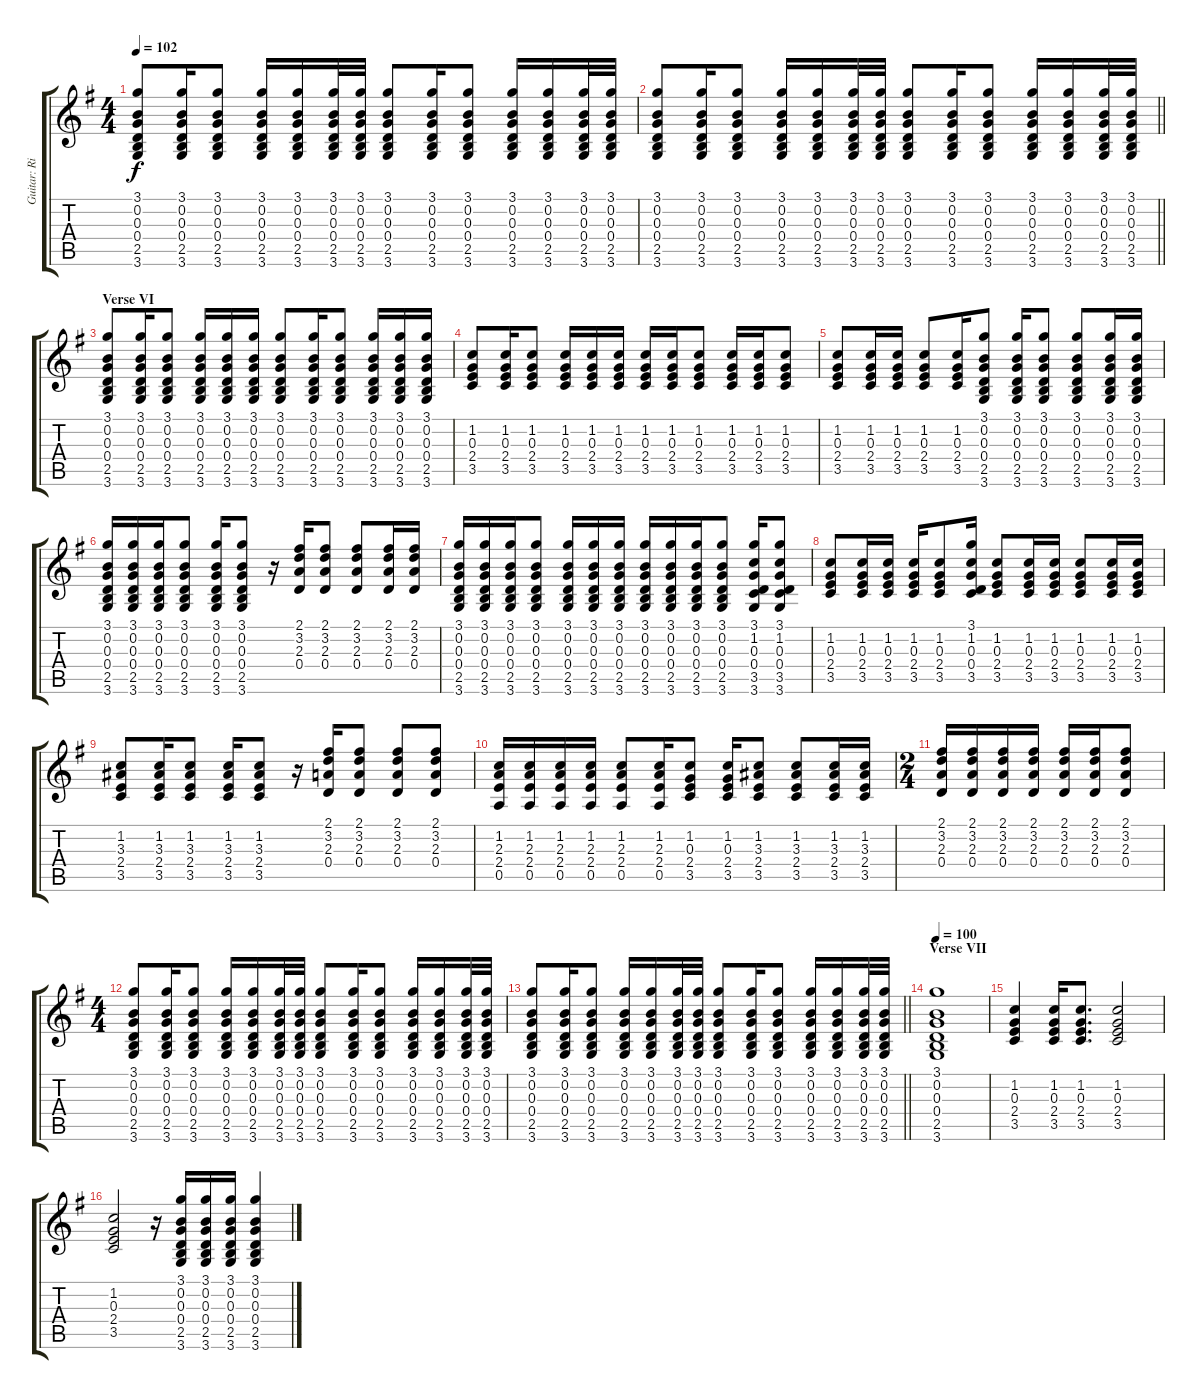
\track ("Guitar: Richard" "Guitar: Ri") {instrument electricguitarclean}
\staff {score tabs}
\tuning (E4 B3 G3 D3 A2 E2) {hide}
\ts (4 4)
\tempo 102
\clef g2
\ks g
(3.1 0.2 0.3 0.4 2.5 3.6).8{dy f} (3.1 0.2 0.3 0.4 2.5 3.6).16 (3.1 0.2 0.3 0.4 2.5 3.6).8 (3.1 0.2 0.3 0.4 2.5 3.6).16 (3.1 0.2 0.3 0.4 2.5 3.6).16 (3.1 0.2 0.3 0.4 2.5 3.6).32 (3.1 0.2 0.3 0.4 2.5 3.6).32 (3.1 0.2 0.3 0.4 2.5 3.6).8 (3.1 0.2 0.3 0.4 2.5 3.6).16 (3.1 0.2 0.3 0.4 2.5 3.6).8 (3.1 0.2 0.3 0.4 2.5 3.6).16 (3.1 0.2 0.3 0.4 2.5 3.6).16 (3.1 0.2 0.3 0.4 2.5 3.6).32 (3.1 0.2 0.3 0.4 2.5 3.6).32 |
\barLineRight lightlight
(3.1 0.2 0.3 0.4 2.5 3.6).8 (3.1 0.2 0.3 0.4 2.5 3.6).16 (3.1 0.2 0.3 0.4 2.5 3.6).8 (3.1 0.2 0.3 0.4 2.5 3.6).16 (3.1 0.2 0.3 0.4 2.5 3.6).16 (3.1 0.2 0.3 0.4 2.5 3.6).32 (3.1 0.2 0.3 0.4 2.5 3.6).32 (3.1 0.2 0.3 0.4 2.5 3.6).8 (3.1 0.2 0.3 0.4 2.5 3.6).16 (3.1 0.2 0.3 0.4 2.5 3.6).8 (3.1 0.2 0.3 0.4 2.5 3.6).16 (3.1 0.2 0.3 0.4 2.5 3.6).16 (3.1 0.2 0.3 0.4 2.5 3.6).32 (3.1 0.2 0.3 0.4 2.5 3.6).32 |
\section ("" "Verse VI")
(3.1 0.2 0.3 0.4 2.5 3.6).8 (3.1 0.2 0.3 0.4 2.5 3.6).16 (3.1 0.2 0.3 0.4 2.5 3.6).8 (3.1 0.2 0.3 0.4 2.5 3.6).16 (3.1 0.2 0.3 0.4 2.5 3.6).16 (3.1 0.2 0.3 0.4 2.5 3.6).16 (3.1 0.2 0.3 0.4 2.5 3.6).8 (3.1 0.2 0.3 0.4 2.5 3.6).16 (3.1 0.2 0.3 0.4 2.5 3.6).8 (3.1 0.2 0.3 0.4 2.5 3.6).16 (3.1 0.2 0.3 0.4 2.5 3.6).16 (3.1 0.2 0.3 0.4 2.5 3.6).16 |
(1.2 0.3 2.4 3.5).8 (1.2 0.3 2.4 3.5).16 (1.2 0.3 2.4 3.5).8 (1.2 0.3 2.4 3.5).16 (1.2 0.3 2.4 3.5).16 (1.2 0.3 2.4 3.5).16 (1.2 0.3 2.4 3.5).16 (1.2 0.3 2.4 3.5).16 (1.2 0.3 2.4 3.5).8 (1.2 0.3 2.4 3.5).16 (1.2 0.3 2.4 3.5).16 (1.2 0.3 2.4 3.5).8 |
(1.2 0.3 2.4 3.5).8 (1.2 0.3 2.4 3.5).16 (1.2 0.3 2.4 3.5).16 (1.2 0.3 2.4 3.5).8 (1.2 0.3 2.4 3.5).16 (3.1 0.2 0.3 0.4 2.5 3.6).8 (3.1 0.2 0.3 0.4 2.5 3.6).16 (3.1 0.2 0.3 0.4 2.5 3.6).8 (3.1 0.2 0.3 0.4 2.5 3.6).8 (3.1 0.2 0.3 0.4 2.5 3.6).16 (3.1 0.2 0.3 0.4 2.5 3.6).16 |
(3.1 0.2 0.3 0.4 2.5 3.6).16 (3.1 0.2 0.3 0.4 2.5 3.6).16 (3.1 0.2 0.3 0.4 2.5 3.6).16 (3.1 0.2 0.3 0.4 2.5 3.6).8 (3.1 0.2 0.3 0.4 2.5 3.6).16 (3.1 0.2 0.3 0.4 2.5 3.6).8 r.16 (2.1 3.2 2.3 0.4).16 (2.1 3.2 2.3 0.4).8 (2.1 3.2 2.3 0.4).8 (2.1 3.2 2.3 0.4).16 (2.1 3.2 2.3 0.4).16 |
(3.1 0.2 0.3 0.4 2.5 3.6).16 (3.1 0.2 0.3 0.4 2.5 3.6).16 (3.1 0.2 0.3 0.4 2.5 3.6).16 (3.1 0.2 0.3 0.4 2.5 3.6).8 (3.1 0.2 0.3 0.4 2.5 3.6).16 (3.1 0.2 0.3 0.4 2.5 3.6).16 (3.1 0.2 0.3 0.4 2.5 3.6).16 (3.1 0.2 0.3 0.4 2.5 3.6).16 (3.1 0.2 0.3 0.4 2.5 3.6).16 (3.1 0.2 0.3 0.4 2.5 3.6).16 (3.1 0.2 0.3 0.4 2.5 3.6).8 (3.1 1.2 0.3 0.4 3.5 3.6).16 (3.1 1.2 0.3 0.4 3.5 3.6).8 |
(1.2 0.3 2.4 3.5).8 (1.2 0.3 2.4 3.5).16 (1.2 0.3 2.4 3.5).16 (1.2 0.3 2.4 3.5).16 (1.2 0.3 2.4 3.5).8 (3.1 1.2 0.3 0.4 3.5).16 (1.2 0.3 2.4 3.5).8 (1.2 0.3 2.4 3.5).16 (1.2 0.3 2.4 3.5).16 (1.2 0.3 2.4 3.5).8 (1.2 0.3 2.4 3.5).16 (1.2 0.3 2.4 3.5).16 |
(1.2 3.3 2.4 3.5).8 (1.2 3.3 2.4 3.5).16 (1.2 3.3 2.4 3.5).8 (1.2 3.3 2.4 3.5).16 (1.2 3.3 2.4 3.5).8 r.16 (2.1 3.2 2.3 0.4).16 (2.1 3.2 2.3 0.4).8 (2.1 3.2 2.3 0.4).8 (2.1 3.2 2.3 0.4).8 |
(1.2 2.3 2.4 0.5).16 (1.2 2.3 2.4 0.5).16 (1.2 2.3 2.4 0.5).16 (1.2 2.3 2.4 0.5).16 (1.2 2.3 2.4 0.5).8 (1.2 2.3 2.4 0.5).16 (1.2 0.3 2.4 3.5).8 (1.2 0.3 2.4 3.5).16 (1.2 3.3 2.4 3.5).8 (1.2 3.3 2.4 3.5).8 (1.2 3.3 2.4 3.5).16 (1.2 3.3 2.4 3.5).16 |
\ts (2 4)
(2.1 3.2 2.3 0.4).16 (2.1 3.2 2.3 0.4).16 (2.1 3.2 2.3 0.4).16 (2.1 3.2 2.3 0.4).16 (2.1 3.2 2.3 0.4).16 (2.1 3.2 2.3 0.4).16 (2.1 3.2 2.3 0.4).8 |
\ts (4 4)
(3.1 0.2 0.3 0.4 2.5 3.6).8 (3.1 0.2 0.3 0.4 2.5 3.6).16 (3.1 0.2 0.3 0.4 2.5 3.6).8 (3.1 0.2 0.3 0.4 2.5 3.6).16 (3.1 0.2 0.3 0.4 2.5 3.6).16 (3.1 0.2 0.3 0.4 2.5 3.6).32 (3.1 0.2 0.3 0.4 2.5 3.6).32 (3.1 0.2 0.3 0.4 2.5 3.6).8 (3.1 0.2 0.3 0.4 2.5 3.6).16 (3.1 0.2 0.3 0.4 2.5 3.6).8 (3.1 0.2 0.3 0.4 2.5 3.6).16 (3.1 0.2 0.3 0.4 2.5 3.6).16 (3.1 0.2 0.3 0.4 2.5 3.6).32 (3.1 0.2 0.3 0.4 2.5 3.6).32 |
\barLineRight lightlight
(3.1 0.2 0.3 0.4 2.5 3.6).8 (3.1 0.2 0.3 0.4 2.5 3.6).16 (3.1 0.2 0.3 0.4 2.5 3.6).8 (3.1 0.2 0.3 0.4 2.5 3.6).16 (3.1 0.2 0.3 0.4 2.5 3.6).16 (3.1 0.2 0.3 0.4 2.5 3.6).32 (3.1 0.2 0.3 0.4 2.5 3.6).32 (3.1 0.2 0.3 0.4 2.5 3.6).8 (3.1 0.2 0.3 0.4 2.5 3.6).16 (3.1 0.2 0.3 0.4 2.5 3.6).8 (3.1 0.2 0.3 0.4 2.5 3.6).16 (3.1 0.2 0.3 0.4 2.5 3.6).16 (3.1 0.2 0.3 0.4 2.5 3.6).32 (3.1 0.2 0.3 0.4 2.5 3.6).32 |
\section ("" "Verse VII")
\tempo 100
(3.1 0.2 0.3 0.4 2.5 3.6).1 |
(1.2 0.3 2.4 3.5).4 (1.2 0.3 2.4 3.5).16 (1.2 0.3 2.4 3.5).8{d} (1.2 0.3 2.4 3.5).2 |
(1.2 0.3 2.4 3.5).2 r.16 (3.1 0.2 0.3 0.4 2.5 3.6).16 (3.1 0.2 0.3 0.4 2.5 3.6).16 (3.1 0.2 0.3 0.4 2.5 3.6).16 (3.1 0.2 0.3 0.4 2.5 3.6).4
